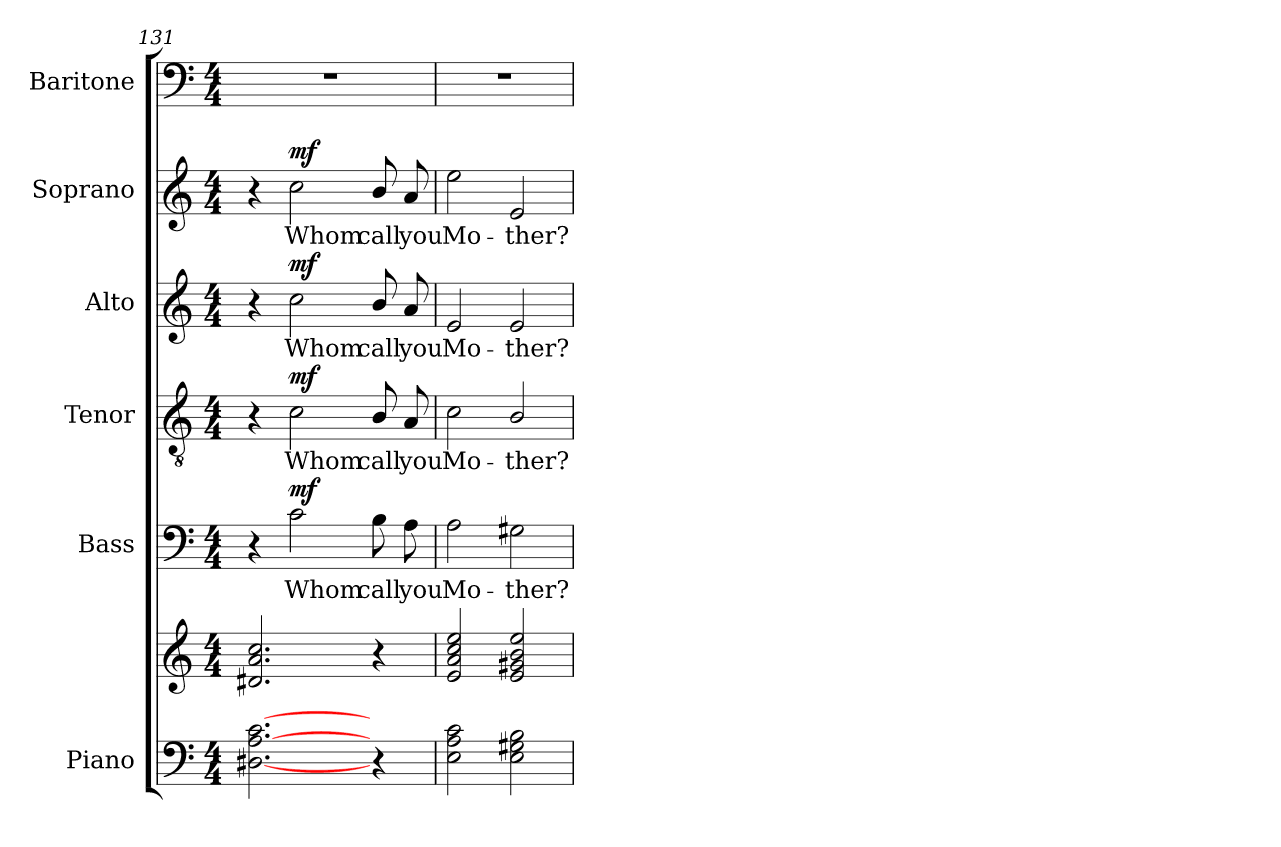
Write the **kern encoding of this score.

**kern	**kern	**kern	**text	**dynam	**kern	**text	**dynam	**kern	**text	**dynam	**kern	**text	**dynam	**kern
*part6	*part6	*part5	*part5	*part5	*part4	*part4	*part4	*part3	*part3	*part3	*part2	*part2	*part2	*part1
*staff7	*staff6	*staff5	*staff5	*staff5	*staff4	*staff4	*staff4	*staff3	*staff3	*staff3	*staff2	*staff2	*staff2	*staff1
*I"Piano	*	*I"Bass	*	*	*I"Tenor	*	*	*I"Alto	*	*	*I"Soprano	*	*	*I"Baritone
*	*	*I'B	*	*	*I'T	*	*	*I'A	*	*	*I'S	*	*	*
*clefF4	*clefG2	*clefF4	*	*	*clefGv2	*	*	*clefG2	*	*	*clefG2	*	*	*clefF4
*k[]	*k[]	*k[]	*	*	*k[]	*	*	*k[]	*	*	*k[]	*	*	*k[]
*C:	*C:	*C:	*	*	*C:	*	*	*C:	*	*	*C:	*	*	*C:
*M4/4	*M4/4	*M4/4	*	*	*M4/4	*	*	*M4/4	*	*	*M4/4	*	*	*M4/4
=131	=131	=131	=131	=131	=131	=131	=131	=131	=131	=131	=131	=131	=131	=131
*^	*	*	*	*	*	*	*	*	*	*	*	*	*	*
[2.D#X\ [2.A\ [2.c\	2ryy	2.d#X 2.a 2.cc	4r	.	.	4r	.	.	4r	.	.	4r	.	.	1r
!	!	!	!	!LO:LY:b	!LO:DY:b	!	!LO:LY:b	!LO:DY:b	!	!LO:LY:b	!LO:DY:b	!	!LO:LY:b	!LO:DY:b	!
.	.	.	2c	Whom	mf	2c	Whom	mf	2cc	Whom	mf	2cc	Whom	mf	.
.	2ryy	.	.	.	.	.	.	.	.	.	.	.	.	.	.
!	!	!	!	!LO:LY:b	!	!	!LO:LY:b	!	!	!LO:LY:b	!	!	!LO:LY:b	!	!
4r	.	4r	8B	call	.	8B/	call	.	8b/	call	.	8b/	call	.	.
!	!	!	!	!LO:LY:b	!	!	!LO:LY:b	!	!	!LO:LY:b	!	!	!LO:LY:b	!	!
.	.	.	8A	you	.	8A	you	.	8a	you	.	8a	you	.	.
=132	=132	=132	=132	=132	=132	=132	=132	=132	=132	=132	=132	=132	=132	=132	=132
!	!	!	!	!LO:LY:b	!	!	!LO:LY:b	!	!	!LO:LY:b	!	!	!LO:LY:b	!	!
2E\ 2A\ 2c\	2ryy	2e 2a 2cc 2ee	2A	Mo-	.	2c	Mo-	.	2e	Mo-	.	2ee	Mo-	.	1r
!	!	!	!	!LO:LY:b	!	!	!LO:LY:b	!	!	!LO:LY:b	!	!	!LO:LY:b	!	!
2E\ 2G#X\ 2B\	2ryy	2e 2g#X 2b 2ee	2G#X	-ther?	.	2B/	-ther?	.	2e	-ther?	.	2e	-ther?	.	.
*v	*v	*	*	*	*	*	*	*	*	*	*	*	*	*	*
=	=	=	=	=	=	=	=	=	=	=	=	=	=	=
*-	*-	*-	*-	*-	*-	*-	*-	*-	*-	*-	*-	*-	*-	*-
